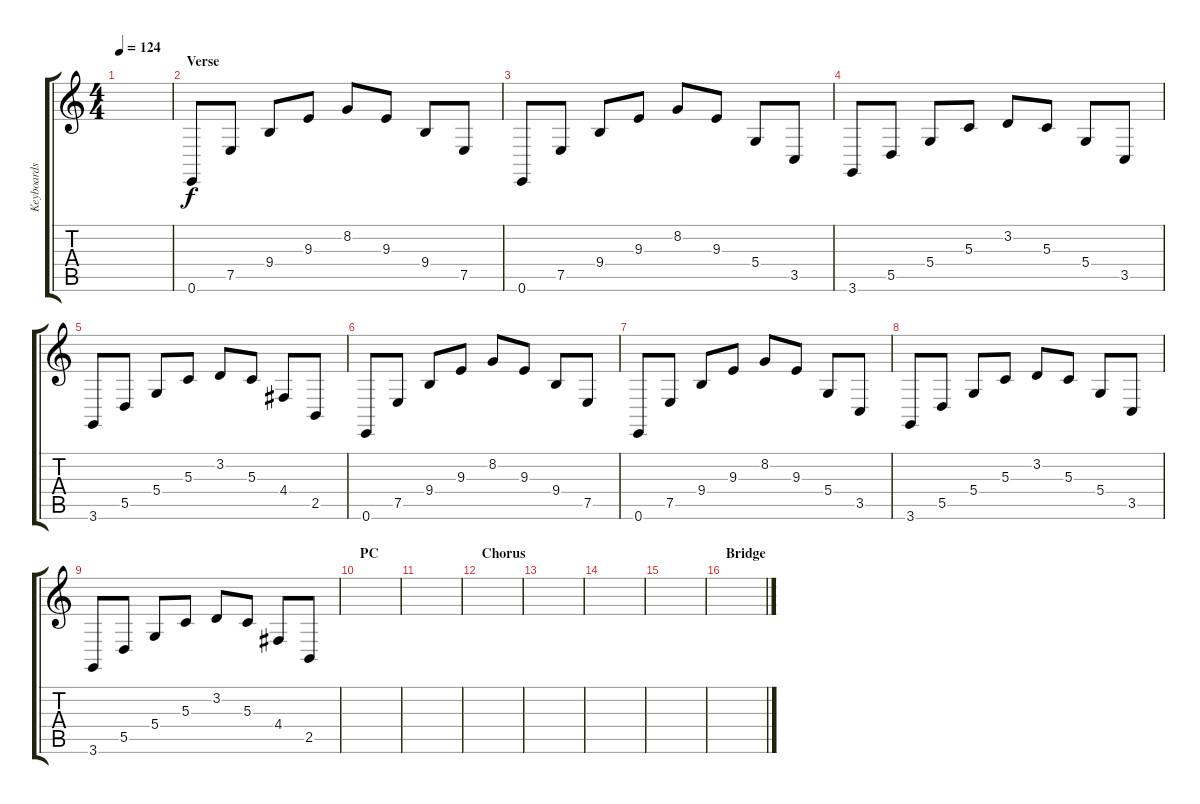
\track ("Keyboards" "Keyboards") {instrument stringensemble1}
\staff {score tabs}
\tuning (E4 B3 G3 D3 A2 E2) {hide}
\ts (4 4)
\tempo 124
\clef g2
\ks c
|
\section ("" "Verse")
0.6.8 7.5.8 9.4.8 9.3.8 8.2.8 9.3.8 9.4.8 7.5.8 |
0.6.8 7.5.8 9.4.8 9.3.8 8.2.8 9.3.8 5.4.8 3.5.8 |
3.6.8 5.5.8 5.4.8 5.3.8 3.2.8 5.3.8 5.4.8 3.5.8 |
3.6.8 5.5.8 5.4.8 5.3.8 3.2.8 5.3.8 4.4.8 2.5.8 |
0.6.8 7.5.8 9.4.8 9.3.8 8.2.8 9.3.8 9.4.8 7.5.8 |
0.6.8 7.5.8 9.4.8 9.3.8 8.2.8 9.3.8 5.4.8 3.5.8 |
3.6.8 5.5.8 5.4.8 5.3.8 3.2.8 5.3.8 5.4.8 3.5.8 |
3.6.8 5.5.8 5.4.8 5.3.8 3.2.8 5.3.8 4.4.8 2.5.8 |
\section ("" "PC")
|
|
\section ("" "Chorus")
|
|
|
|
\section ("" "Bridge")
